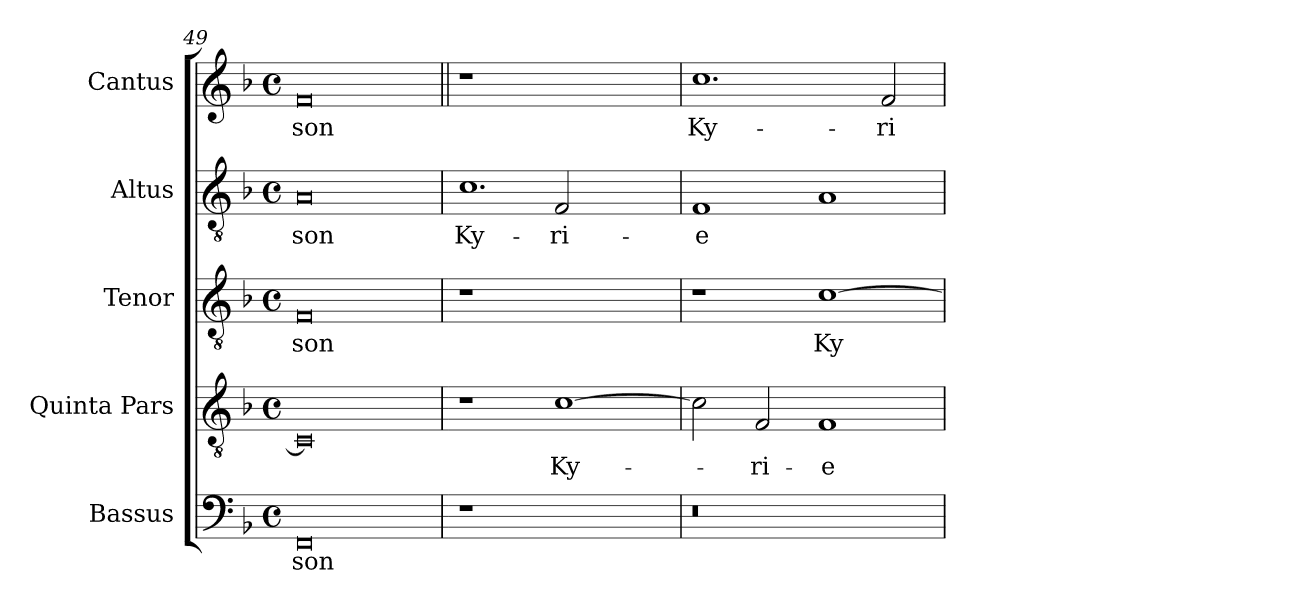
**kern	**text	**kern	**text	**kern	**text	**kern	**text	**kern	**text
*part5	*part5	*part4	*part4	*part3	*part3	*part2	*part2	*part1	*part1
*staff5	*staff5	*staff4	*staff4	*staff3	*staff3	*staff2	*staff2	*staff1	*staff1
*I"Bassus	*	*I"Quinta Pars	*	*I"Tenor	*	*I"Altus	*	*I"Cantus	*
*I'B.	*	*I'Q.P.	*	*I'T.	*	*I'A.	*	*I'C.	*
*clefF4	*	*clefGv2	*	*clefGv2	*	*clefGv2	*	*clefG2	*
*k[b-]	*	*k[b-]	*	*k[b-]	*	*k[b-]	*	*k[b-]	*
*F:	*	*F:	*	*F:	*	*F:	*	*F:	*
*M4/4	*	*M4/4	*	*M4/4	*	*M4/4	*	*M4/4	*
*met(c)	*	*met(c)	*	*met(c)	*	*met(c)	*	*met(c)	*
=49	=49	=49	=49	=49	=49	=49	=49	=49	=49
!	!LO:LY:b:cj	!	!	!	!LO:LY:b:cj	!	!LO:LY:b:cj	!	!LO:LY:b:cj
0FF	-son	0C]	.	0F	-son	0A	-son	0f	-son
=50	=50||	=50	=50||	=50	=50||	=50	=50||	=50||	=50||
!	!	!	!	!	!	!LO:N:vis=1.	!LO:LY:b:cj	!	!
1r	.	1r	.	1r	.	1c	Ky-	1r	.
!	!	!	!LO:LY:b:cj	!	!	!	!LO:LY:b:cj	!	!
1ryy	.	[>1c	Ky-	1ryy	.	2F/	-ri-	1ryy	.
.	.	.	.	.	.	2ryy	.	.	.
=51	=51	=51	=51	=51	=51	=51	=51	=51	=51
!	!	!	!	!	!	!	!LO:LY:b:cj	!	!LO:LY:b:cj
0r	.	2c\]	.	1r	.	1F	-e	1.cc	Ky-
!	!	!	!LO:LY:b:cj	!	!	!	!	!	!
.	.	2F/	-ri-	.	.	.	.	.	.
!	!	!	!LO:LY:b:cj	!	!LO:LY:b:cj	!	!	!	!
.	.	1F	-e	[>1c	Ky-	1A	.	.	.
!	!	!	!	!	!	!	!	!	!LO:LY:b:cj
.	.	.	.	.	.	.	.	2f/	-ri-
=	=	=	=	=	=	=	=	=	=
*-	*-	*-	*-	*-	*-	*-	*-	*-	*-
